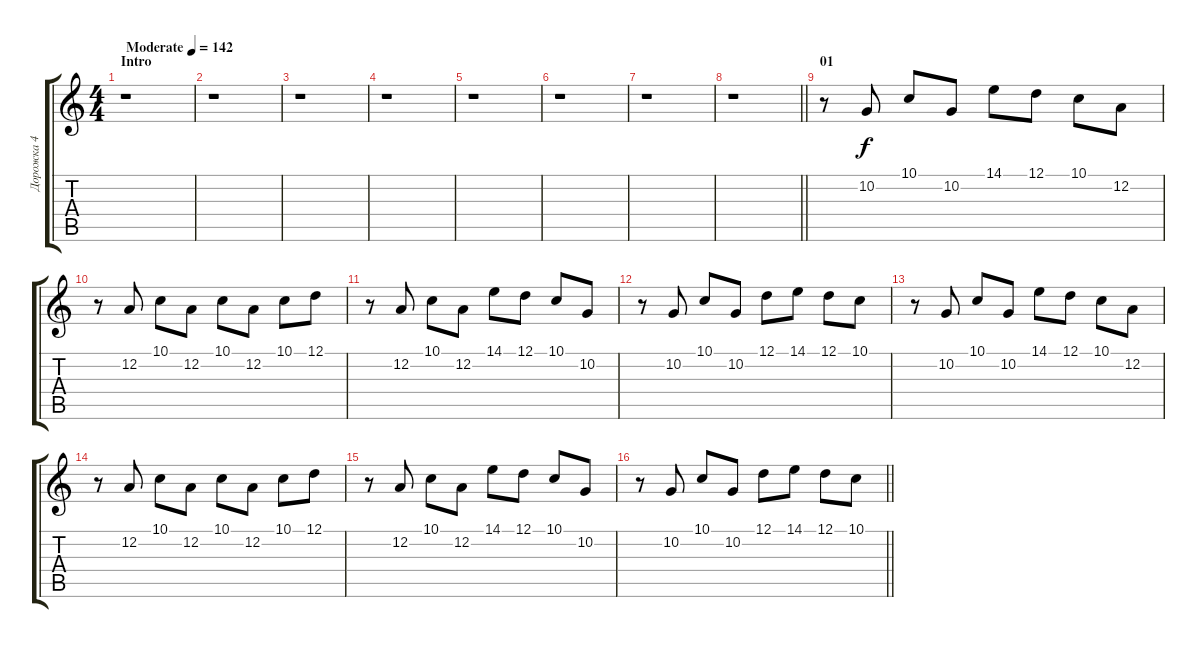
\track ("Дорожка 4" "Дорожка 4") {instrument lead2sawtooth}
\staff {score tabs}
\tuning (D4 A3 F3 C3 G2 D2) {hide}
\ts (4 4)
\section ("" "Intro")
\tempo (142 "Moderate")
\clef g2
\ks c
r.1{dy f instrument lead2sawtooth} |
r.1 |
r.1 |
r.1 |
r.1 |
r.1 |
r.1 |
\barLineRight lightlight
r.1 |
\section ("" "01")
r.8 10.2.8 10.1.8 10.2.8 14.1.8 12.1.8 10.1.8 12.2.8 |
r.8 12.2.8 10.1.8 12.2.8 10.1.8 12.2.8 10.1.8 12.1.8 |
r.8 12.2.8 10.1.8 12.2.8 14.1.8 12.1.8 10.1.8 10.2.8 |
r.8 10.2.8 10.1.8 10.2.8 12.1.8 14.1.8 12.1.8 10.1.8 |
r.8 10.2.8 10.1.8 10.2.8 14.1.8 12.1.8 10.1.8 12.2.8 |
r.8 12.2.8 10.1.8 12.2.8 10.1.8 12.2.8 10.1.8 12.1.8 |
r.8 12.2.8 10.1.8 12.2.8 14.1.8 12.1.8 10.1.8 10.2.8 |
\barLineRight lightlight
r.8 10.2.8 10.1.8 10.2.8 12.1.8 14.1.8 12.1.8 10.1.8
